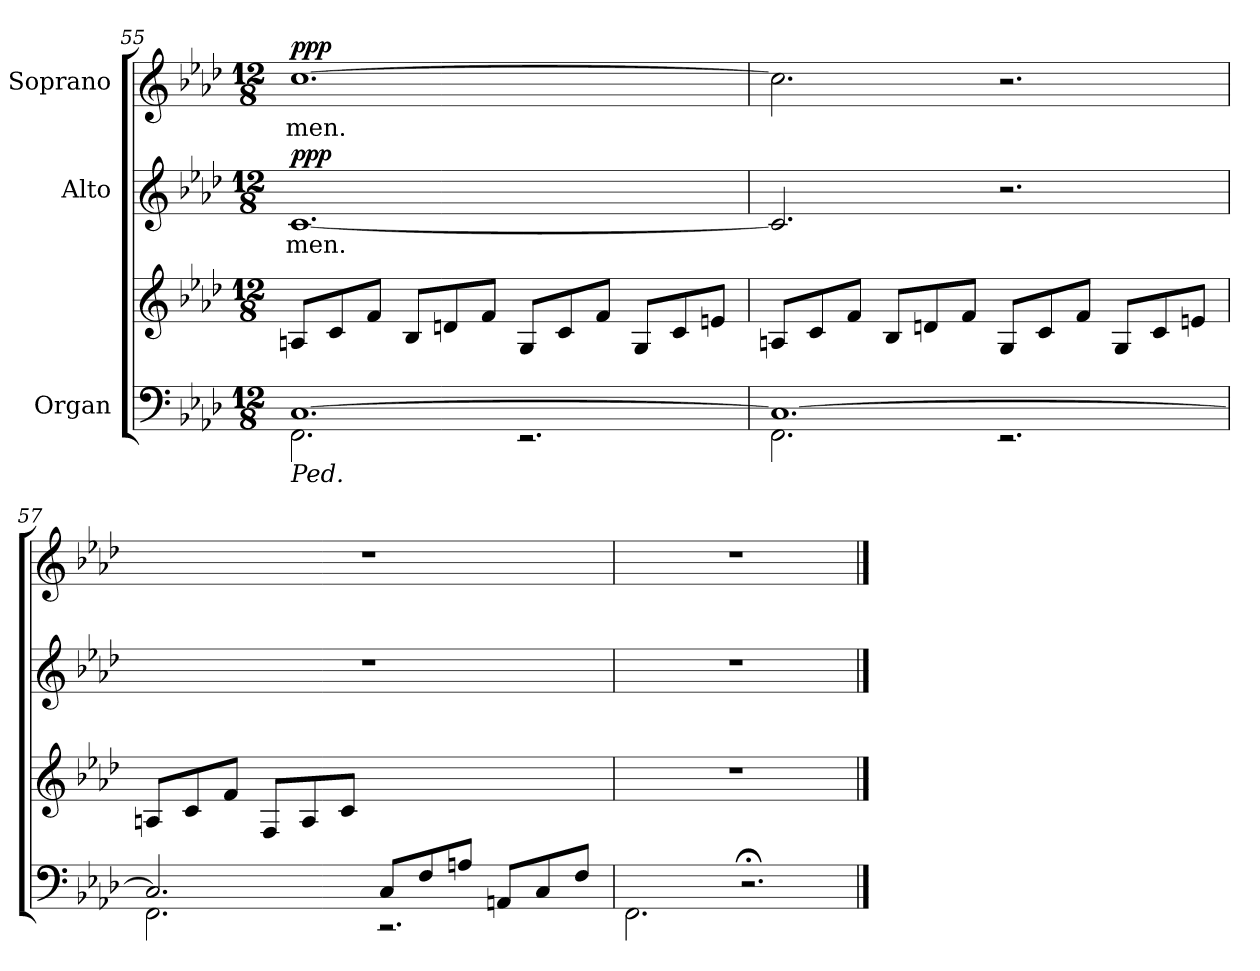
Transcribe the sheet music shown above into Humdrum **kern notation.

**kern	**kern	**kern	**text	**dynam	**kern	**text	**dynam
*part3	*part3	*part2	*part2	*part2	*part1	*part1	*part1
*staff4	*staff3	*staff2	*staff2	*staff2	*staff1	*staff1	*staff1
*I"Organ	*	*I"Alto	*	*	*I"Soprano	*	*
!!LO:LB:g=z
*clefF4	*clefG2	*clefG2	*	*	*clefG2	*	*
*k[b-e-a-d-]	*k[b-e-a-d-]	*k[b-e-a-d-]	*	*	*k[b-e-a-d-]	*	*
*A-:	*A-:	*A-:	*	*	*A-:	*	*
*M12/8	*M12/8	*M12/8	*	*	*M12/8	*	*
=55	=55	=55	=55	=55	=55	=55	=55
*^	*	*	*	*	*	*	*
!	!	!	!	!LO:LY:b:color=#000000	!	!	!	!
!LO:TX:b:i:t=Ped.	!	!	!	!	!	!	!	!
!	!	!	!	!	!	!	!LO:LY:b:color=#000000	!
[>1.Ci	2.FFi\	8Ani/L	[<1.ci	-men.	ppp	[>1.cci	-men.	ppp
.	.	8ci/	.	.	.	.	.	.
.	.	8fi/J	.	.	.	.	.	.
.	.	8B-i/L	.	.	.	.	.	.
.	.	8dni/	.	.	.	.	.	.
.	.	8fi/J	.	.	.	.	.	.
.	2.r	8Gi/L	.	.	.	.	.	.
.	.	8ci/	.	.	.	.	.	.
.	.	8fi/J	.	.	.	.	.	.
.	.	8Gi/L	.	.	.	.	.	.
.	.	8ci/	.	.	.	.	.	.
.	.	8eni/J	.	.	.	.	.	.
=56	=56	=56	=56	=56	=56	=56	=56	=56
1.Ci_>	2.FFi\	8Ani/L	2.ci/]	.	.	2.cci\]	.	.
.	.	8ci/	.	.	.	.	.	.
.	.	8fi/J	.	.	.	.	.	.
.	.	8B-i/L	.	.	.	.	.	.
.	.	8dni/	.	.	.	.	.	.
.	.	8fi/J	.	.	.	.	.	.
.	2.r	8Gi/L	2.r	.	.	2.r	.	.
.	.	8ci/	.	.	.	.	.	.
.	.	8fi/J	.	.	.	.	.	.
.	.	8Gi/L	.	.	.	.	.	.
.	.	8ci/	.	.	.	.	.	.
.	.	8eni/J	.	.	.	.	.	.
=57	=57	=57	=57	=57	=57	=57	=57	=57
!	!	!	!LO:N:vis=1	!	!	!LO:N:vis=1	!	!
2.Ci/]	2.FFi\	8Ani/L	1.r	.	.	1.r	.	.
.	.	8ci/	.	.	.	.	.	.
.	.	8fi/J	.	.	.	.	.	.
.	.	8Fi/L	.	.	.	.	.	.
.	.	8Ai/	.	.	.	.	.	.
.	.	8ci/J	.	.	.	.	.	.
8Ci/L	2.r	2.ryy	.	.	.	.	.	.
8Fi/	.	.	.	.	.	.	.	.
8Ani/J	.	.	.	.	.	.	.	.
8AAni/L	.	.	.	.	.	.	.	.
8Ci/	.	.	.	.	.	.	.	.
8Fi/J	.	.	.	.	.	.	.	.
*v	*v	*	*	*	*	*	*	*
=58	=58	=58	=58	=58	=58	=58	=58
!	!LO:N:vis=1	!LO:N:vis=1	!	!	!LO:N:vis=1	!	!
2.FFi\	1.r	1.r	.	.	1.r	.	.
2.r;	.	.	.	.	.	.	.
==	==	==	==	==	==	==	==
*-	*-	*-	*-	*-	*-	*-	*-
